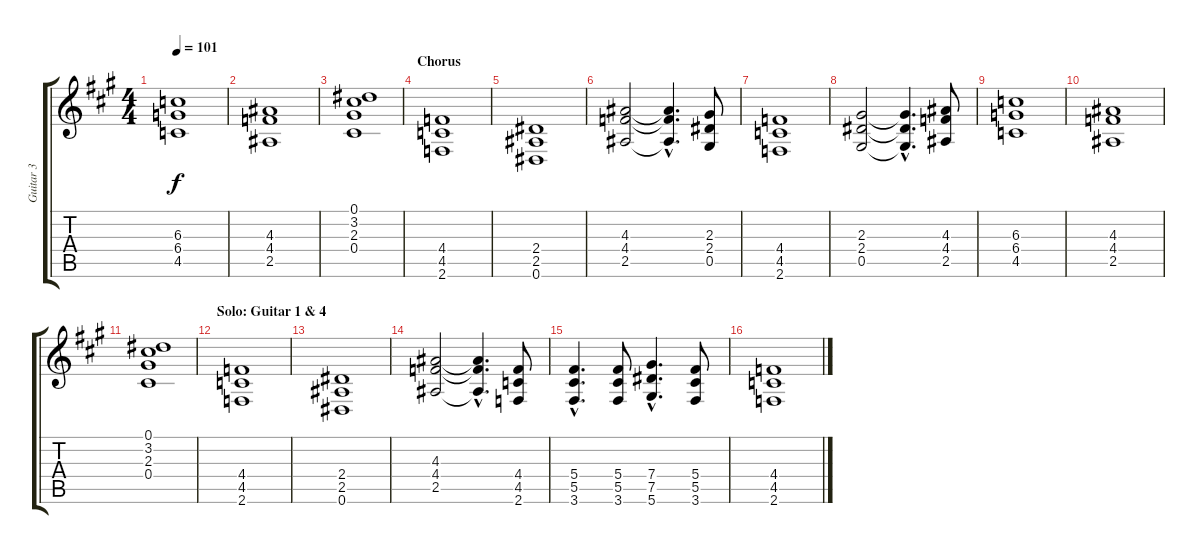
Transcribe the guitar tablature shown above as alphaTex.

\track ("Guitar 3" "Guitar 3") {instrument distortionguitar}
\staff {score tabs}
\tuning (Eb4 Bb3 Gb3 Db3 Ab2 Eb2) {hide}
\ts (4 4)
\tempo 101
\clef g2
\ks a
(6.3 6.4 4.5).1{dy f} |
(4.3 4.4 2.5).1 |
(0.1 3.2 2.3 0.4).1 |
\section ("" "Chorus")
(4.4 4.5 2.6).1 |
(2.4 2.5 0.6).1 |
(4.3 4.4 2.5).2 (4.3{hac t} 4.4{hac t} 2.5{hac t}).4{d} (2.3 2.4 0.5).8 |
(4.4 4.5 2.6).1 |
(2.3 2.4 0.5).2 (2.3{hac t} 2.4{hac t} 0.5{hac t}).4{d} (4.3 4.4 2.5).8 |
(6.3 6.4 4.5).1 |
(4.3 4.4 2.5).1 |
(0.1 3.2 2.3 0.4).1 |
\section ("" "Solo: Guitar 1 & 4")
(4.4 4.5 2.6).1 |
(2.4 2.5 0.6).1 |
(4.3 4.4 2.5).2 (4.3{hac t} 4.4{hac t} 2.5{hac t}).4{d} (4.4 4.5 2.6).8 |
(5.4{hac} 5.5{hac} 3.6{hac}).4{d} (5.4 5.5 3.6).8 (7.4{hac} 7.5{hac} 5.6{hac}).4{d} (5.4 5.5 3.6).8 |
(4.4 4.5 2.6).1
